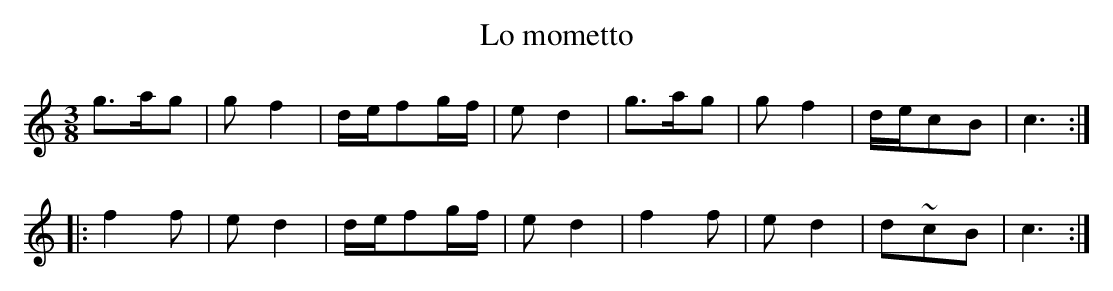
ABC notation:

X:1
T:Lo mometto
M:3/8
L:1/8
K:C
g>ag|gf2|d/e/fg/f/|ed2|\
g>ag|gf2|d/e/cB|c3:|
|:f2f|ed2|d/e/fg/f/|ed2|\
f2f|ed2|d~cB|c3:|
